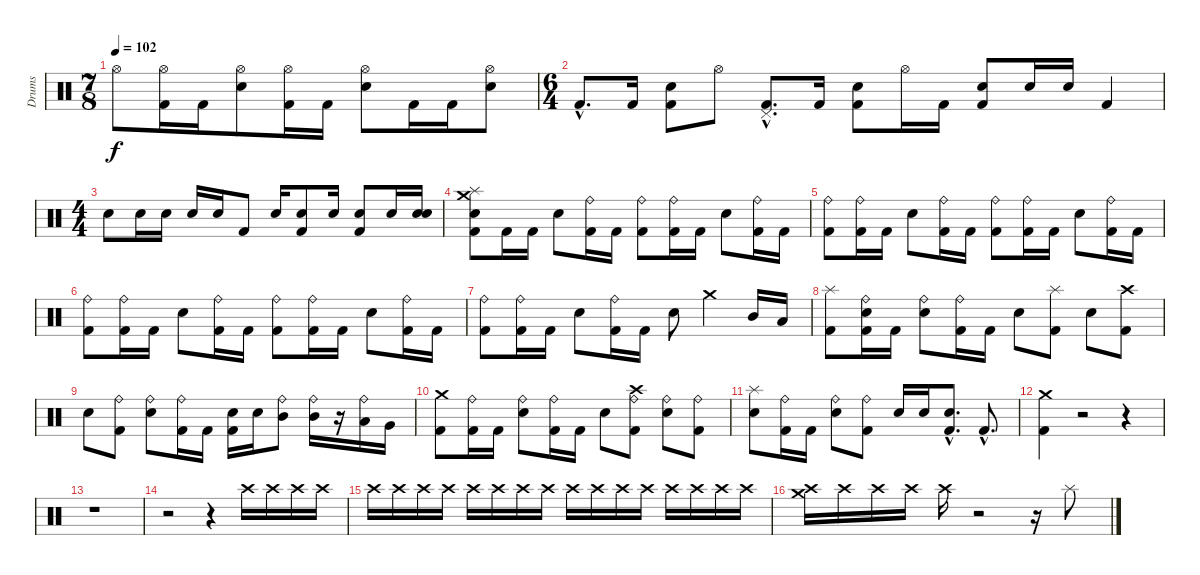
\track ("Drums" "Drums") {instrument percussion}
\staff {score}
\articulation defaults
\ts (7 8)
\tempo 102
\clef neutral
\ks c "Hi-Hat (open)".8{dy f}
("Kick (hit) 2" "Hi-Hat (open)").16 "Kick (hit) 2".16 ("Hi-Hat (open)" "Electric Snare (hit)").8 ("Kick (hit) 2" "Hi-Hat (open)").16 "Kick (hit) 2".16 ("Hi-Hat (open)" "Electric Snare (hit)").8 "Kick (hit) 2".16 "Kick (hit) 2".16 ("Hi-Hat (open)" "Electric Snare (hit)").8 |
\ts (6 4)
"Kick (hit) 2"{hac}.8{d} "Kick (hit) 2".16 ("Kick (hit) 2" "Electric Snare (hit)").8 "Hi-Hat (open)".8 ("Kick (hit) 2"{hac} "Pedal Hi-Hat (hit)"{hac}).8{d} "Kick (hit) 2".16 ("Kick (hit) 2" "Electric Snare (hit)").8 "Hi-Hat (open)".16 "Kick (hit) 2".16 ("Kick (hit) 2" "Electric Snare (hit)").8 "Electric Snare (hit)".16 "Electric Snare (hit)".16 "Kick (hit) 2".4 |
\ts (4 4)
"Electric Snare (hit)".8 "Electric Snare (hit)".16 "Electric Snare (hit)".16 "Electric Snare (hit)".16 "Electric Snare (hit)".16 "Kick (hit) 2".8 "Electric Snare (hit)".16 ("Snare (hit)" "Kick (hit) 2").8 "Electric Snare (hit)".16 ("Snare (hit)" "Kick (hit) 2").8 "Electric Snare (hit)".16 ("Snare (hit)" "Electric Snare (hit)").16 |
("Snare (hit)" "Kick (hit) 2" "Splash (hit)" "Crash medium (hit)").8 "Kick (hit) 2".16 "Kick (hit) 2".16 "Electric Snare (hit)".8 ("Kick (hit) 2" "Ride (bell)").16 "Kick (hit) 2".16 ("Kick (hit) 2" "Ride (bell)").8 ("Kick (hit) 2" "Ride (bell)").16 "Kick (hit) 2".16 "Electric Snare (hit)".8 ("Kick (hit) 2" "Ride (bell)").16 "Kick (hit) 2".16 |
("Kick (hit) 2" "Ride (bell)").8 ("Kick (hit) 2" "Ride (bell)").16 "Kick (hit) 2".16 "Electric Snare (hit)".8 ("Kick (hit) 2" "Ride (bell)").16 "Kick (hit) 2".16 ("Kick (hit) 2" "Ride (bell)").8 ("Kick (hit) 2" "Ride (bell)").16 "Kick (hit) 2".16 "Electric Snare (hit)".8 ("Kick (hit) 2" "Ride (bell)").16 "Kick (hit) 2".16 |
("Kick (hit) 2" "Ride (bell)").8 ("Kick (hit) 2" "Ride (bell)").16 "Kick (hit) 2".16 "Electric Snare (hit)".8 ("Kick (hit) 2" "Ride (bell)").16 "Kick (hit) 2".16 ("Kick (hit) 2" "Ride (bell)").8 ("Kick (hit) 2" "Ride (bell)").16 "Kick (hit) 2".16 "Electric Snare (hit)".8 ("Kick (hit) 2" "Ride (bell)").16 "Kick (hit) 2".16 |
("Kick (hit) 2" "Ride (bell)").8 ("Kick (hit) 2" "Ride (bell)").16 "Kick (hit) 2".16 "Electric Snare (hit)".8 ("Kick (hit) 2" "Ride (bell)").16 "Kick (hit) 2".16 "Electric Snare (hit)".8 "Crash medium (hit)".4 "Mid Tom (hit)".16 "Low Tom (hit)".16 |
("Kick (hit) 2" "Splash (hit)").8 ("Snare (hit)" "Kick (hit) 2" "Ride (bell)").16 "Kick (hit) 2".16 ("Electric Snare (hit)" "Ride (bell)").8 ("Kick (hit) 2" "Ride (bell)").16 "Kick (hit) 2".16 "Electric Snare (hit)".8 ("Kick (hit) 2" "Splash (hit)").8 "Electric Snare (hit)".8 ("Kick (hit) 2" "Crash high (hit)").8 |
"Electric Snare (hit)".8 ("Kick (hit) 2" "Ride (bell)").8 ("Electric Snare (hit)" "Ride (bell)").8 ("Kick (hit) 2" "Ride (bell)").16 "Kick (hit) 2".16 ("Kick (hit) 2" "Electric Snare (hit)").16 "Electric Snare (hit)".16 ("Mid Tom (hit)" "Ride (bell)").8 ("Mid Tom (hit)" "Ride (bell)").16 r.16 ("Low Tom (hit)" "Ride (bell)").16 "Very Low Tom (hit)".16 |
("Kick (hit) 2" "Crash medium (hit)").8 ("Kick (hit) 2" "Ride (bell)").16 "Kick (hit) 2".16 ("Electric Snare (hit)" "Ride (bell)").8 ("Kick (hit) 2" "Ride (bell)").16 "Kick (hit) 2".16 "Electric Snare (hit)".8 ("Kick (hit) 2" "Crash high (hit)" "Ride (bell)").8 ("Electric Snare (hit)" "Ride (bell)").8 ("Kick (hit) 2" "Ride (bell)").8 |
("Splash (hit)" "Electric Snare (hit)").8 ("Kick (hit) 2" "Ride (bell)").16 "Kick (hit) 2".16 ("Electric Snare (hit)" "Ride (bell)").8 ("Kick (hit) 2" "Ride (bell)").8 "Electric Snare (hit)".16 "Electric Snare (hit)".16 ("Snare (hit)"{hac} "Kick (hit) 2"{hac}).8{d} "Kick (hit) 2"{hac}.8{d} |
("Kick (hit) 2" "Crash medium (hit)").4 r.2 r.4 |
r.1 |
r.2 r.4 "Crash high (hit)".16 "Crash high (hit)".16 "Crash high (hit)".16 "Crash high (hit)".16 |
"Crash high (hit)".16 "Crash high (hit)".16 "Crash high (hit)".16 "Crash high (hit)".16 "Crash high (hit)".16 "Crash high (hit)".16 "Crash high (hit)".16 "Crash high (hit)".16 "Crash high (hit)".16 "Crash high (hit)".16 "Crash high (hit)".16 "Crash high (hit)".16 "Crash high (hit)".16 "Crash high (hit)".16 "Crash high (hit)".16 "Crash high (hit)".16 |
("Crash high (hit)" "Crash medium (hit)").16 "Crash high (hit)".16 "Crash high (hit)".16 "Crash high (hit)".16 "Crash high (hit)".16 r.2 r.16 "Splash (hit)".8
